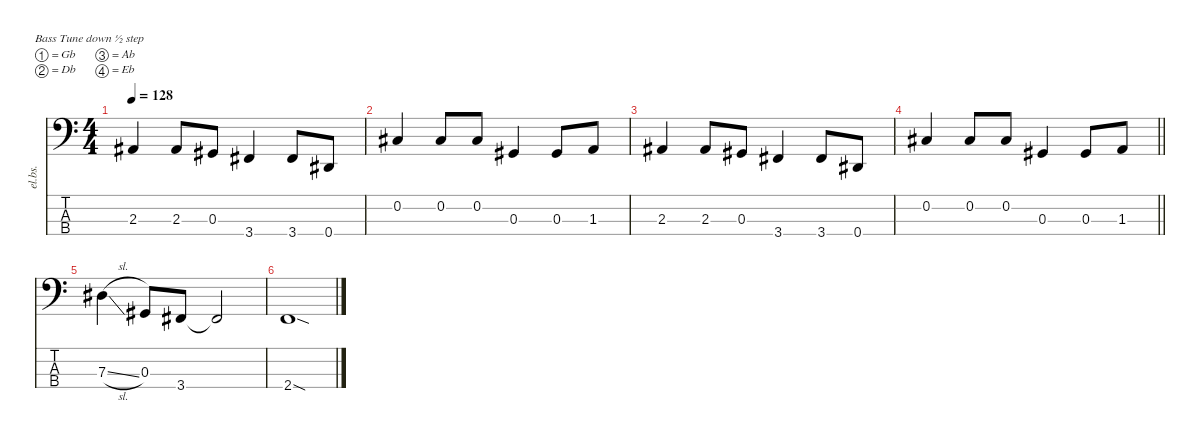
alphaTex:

\defaultSystemsLayout 4
\hideDynamics
\bracketExtendMode nobrackets
\otherSystemsTrackNameOrientation horizontal
\track ("D'arcy Wretzky" "el.bs.") {instrument electricbasspick}
\staff {score tabs}
\tuning (Gb2 Db2 Ab1 Eb1)
\ts (4 4)
\tempo 128
\clef f4
\ks c
2.3{acc #}.4{dy mf beam Up} 2.3{acc #}.8{beam Up} 0.3{acc #}.8{beam Up} 3.4{acc #}.4{beam Up} 3.4{acc #}.8{beam Up} 0.4{acc #}.8{beam Up} |
0.2{acc #}.4{beam Up} 0.2{acc #}.8{beam Up} 0.2{acc #}.8{beam Up} 0.3{acc #}.4{beam Up} 0.3{acc #}.8{beam Up} 1.3.8{beam Up} |
2.3{acc #}.4{beam Up} 2.3{acc #}.8{beam Up} 0.3{acc #}.8{beam Up} 3.4{acc #}.4{beam Up} 3.4{acc #}.8{beam Up} 0.4{acc #}.8{beam Up} |
\barLineRight lightlight
0.2{acc #}.4{beam Up} 0.2{acc #}.8{beam Up} 0.2{acc #}.8{beam Up} 0.3{acc #}.4{beam Up} 0.3{acc #}.8{beam Up} 1.3.8{beam Up} |
7.3{sl acc #}.4{beam Down} 0.3{acc #}.8{beam Up} 3.4{acc #}.8{beam Up} 3.4{t acc #}.2{beam Up} |
2.4{sod}.1{beam Up}
